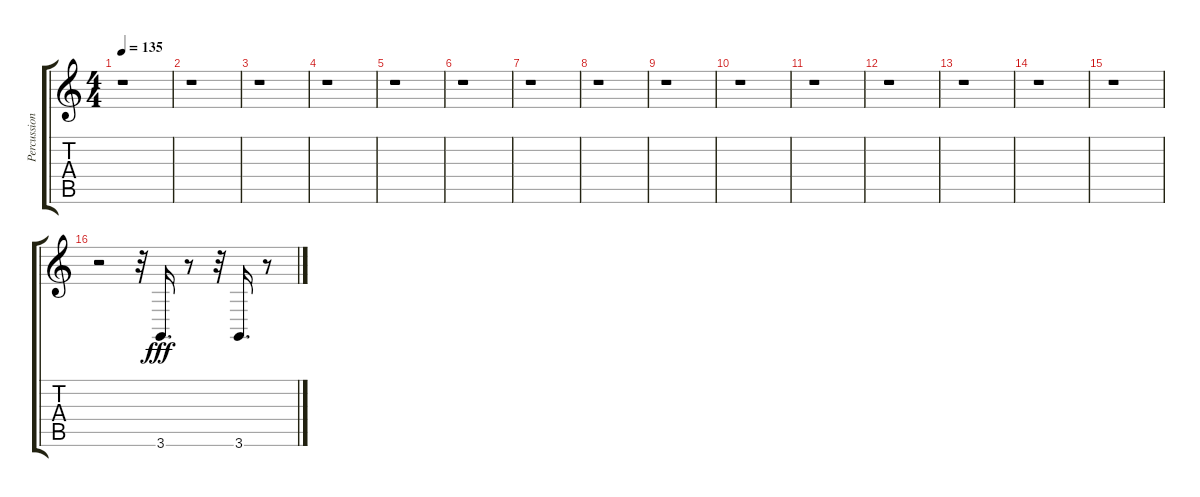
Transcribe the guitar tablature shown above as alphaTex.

\track ("Percussioni(Synth)" "Percussion") {instrument synthdrum}
\staff {score tabs}
\tuning (E4 B3 G3 D3 A2 E2) {hide}
\ts (4 4)
\tempo 135
\clef g2
\ks c
r.1{dy fff} |
r.1 |
r.1 |
r.1 |
r.1 |
r.1 |
r.1 |
r.1 |
r.1 |
r.1 |
r.1 |
r.1 |
r.1 |
r.1 |
r.1 |
r.2 r.32 3.6.16{d} r.8 r.32 3.6.16{d} r.8
